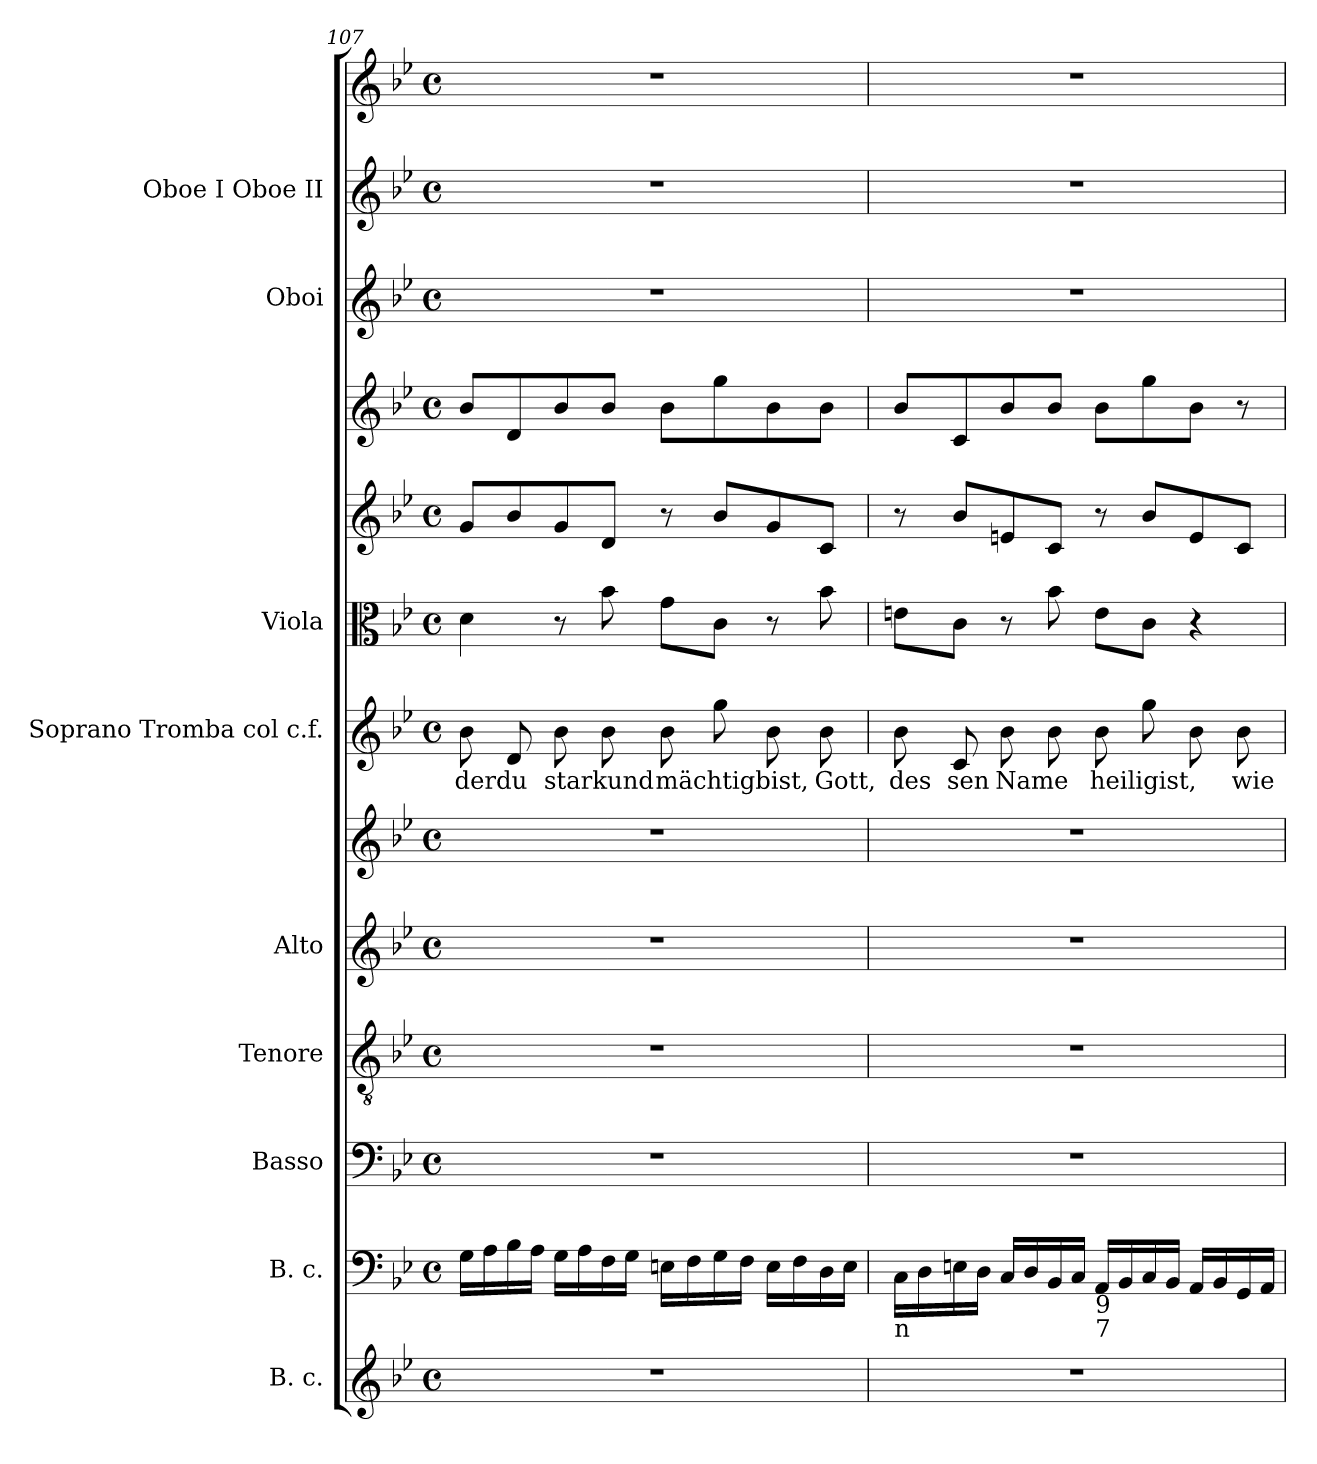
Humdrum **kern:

**kern	**kern	**kern	**kern	**kern	**kern	**kern	**text	**kern	**kern	**kern	**kern	**kern	**kern
*part12	*part11	*part10	*part9	*part8	*part7	*part6	*part6	*part5	*part4	*part3	*part2	*part1	*part1
*staff13	*staff12	*staff11	*staff10	*staff9	*staff8	*staff7	*staff7	*staff6	*staff5	*staff4	*staff3	*staff2	*staff1
*I"B. c.	*I"B. c.	*I"Basso	*I"Tenore	*I"Alto	*	*I"Soprano Tromba col c.f.	*	*I"Viola	*	*	*I"Oboi	*I"Oboe I Oboe II	*
*	*I'B. c.	*I'Basso	*I'Tenore	*I'Alto	*	*I'Soprano	*	*I'Viola	*	*	*	*I'Ob	*
!!LO:PB:g=z
*clefG2	*clefF4	*clefF4	*clefGv2	*clefG2	*clefG2	*clefG2	*	*clefC3	*clefG2	*clefG2	*clefG2	*clefG2	*clefG2
*k[b-e-]	*k[b-e-]	*k[b-e-]	*k[b-e-]	*k[b-e-]	*k[b-e-]	*k[b-e-]	*	*k[b-e-]	*k[b-e-]	*k[b-e-]	*k[b-e-]	*k[b-e-]	*k[b-e-]
*B-:	*B-:	*B-:	*B-:	*B-:	*B-:	*B-:	*	*B-:	*B-:	*B-:	*B-:	*B-:	*B-:
*M4/4	*M4/4	*M4/4	*M4/4	*M4/4	*M4/4	*M4/4	*	*M4/4	*M4/4	*M4/4	*M4/4	*M4/4	*M4/4
*met(c)	*met(c)	*met(c)	*met(c)	*met(c)	*met(c)	*met(c)	*	*met(c)	*met(c)	*met(c)	*met(c)	*met(c)	*met(c)
=107	=107	=107	=107	=107	=107	=107	=107	=107	=107	=107	=107	=107	=107
!	!	!	!	!	!	!	!LO:LY:b	!	!	!	!	!	!
1r	16G\LL	1r	1r	1r	1r	8b-\	derdu	4d\	8g/L	8b-/L	1r	1r	1r
.	16A\	.	.	.	.	.	.	.	.	.	.	.	.
.	16B-\	.	.	.	.	8d/	.	.	8b-/	8d/	.	.	.
.	16A\JJ	.	.	.	.	.	.	.	.	.	.	.	.
!	!	!	!	!	!	!	!LO:LY:b	!	!	!	!	!	!
.	16G\LL	.	.	.	.	8b-\	starkund	8r	8g/	8b-/	.	.	.
.	16A\	.	.	.	.	.	.	.	.	.	.	.	.
.	16F\	.	.	.	.	8b-\	.	8b-\	8d/J	8b-/J	.	.	.
.	16G\JJ	.	.	.	.	.	.	.	.	.	.	.	.
!	!	!	!	!	!	!	!LO:LY:b	!	!	!	!	!	!
.	16En>\LL	.	.	.	.	8b-\	mächtigbist,	8g\L	8r	8b-\L	.	.	.
.	16F\	.	.	.	.	.	.	.	.	.	.	.	.
.	16G\	.	.	.	.	8gg\	.	8c\J	8b-/L	8gg\	.	.	.
.	16F\JJ	.	.	.	.	.	.	.	.	.	.	.	.
.	16E\LL	.	.	.	.	8b-\	.	8r	8g/	8b-\	.	.	.
.	16F\	.	.	.	.	.	.	.	.	.	.	.	.
!	!	!	!	!	!	!	!LO:LY:b	!	!	!	!	!	!
.	16D\	.	.	.	.	8b-\	Gott,	8b-\	8c/J	8b-\J	.	.	.
.	16E\JJ	.	.	.	.	.	.	.	.	.	.	.	.
=108	=108	=108	=108	=108	=108	=108	=108	=108	=108	=108	=108	=108	=108
!	!LO:TX:b:t=n	!	!	!	!	!	!	!	!	!	!	!	!
!	!	!	!	!	!	!	!LO:LY:b	!	!	!	!	!	!
1r	16C\LL	1r	1r	1r	1r	8b-\	des	8en\L	8r	8b-/L	1r	1r	1r
.	16D\	.	.	.	.	.	.	.	.	.	.	.	.
!	!	!	!	!	!	!	!LO:LY:b	!	!	!	!	!	!
.	16En\	.	.	.	.	8c/	sen	8c\J	8b-/L	8c/	.	.	.
.	16D\JJ	.	.	.	.	.	.	.	.	.	.	.	.
!	!	!	!	!	!	!	!LO:LY:b	!	!	!	!	!	!
.	16C/LL	.	.	.	.	8b-\	Name	8r	8en/	8b-/	.	.	.
.	16D/	.	.	.	.	.	.	.	.	.	.	.	.
.	16BB-/	.	.	.	.	8b-\	.	8b-\	8c/J	8b-/J	.	.	.
.	16C/JJ	.	.	.	.	.	.	.	.	.	.	.	.
!	!LO:TX:b:t=9	!	!	!	!	!	!	!	!	!	!	!	!
!	!LO:TX:b:t=7	!	!	!	!	!	!	!	!	!	!	!	!
!	!	!	!	!	!	!	!LO:LY:b	!	!	!	!	!	!
.	16AA/LL	.	.	.	.	8b-\	heiligist,	8e\L	8r	8b-\L	.	.	.
.	16BB-/	.	.	.	.	.	.	.	.	.	.	.	.
.	16C/	.	.	.	.	8gg\	.	8c\J	8b-/L	8gg\	.	.	.
.	16BB-/JJ	.	.	.	.	.	.	.	.	.	.	.	.
.	16AA/LL	.	.	.	.	8b-\	.	4r	8e/	8b-\J	.	.	.
.	16BB-/	.	.	.	.	.	.	.	.	.	.	.	.
!	!	!	!	!	!	!	!LO:LY:b	!	!	!	!	!	!
.	16GG/	.	.	.	.	8b-\	wie	.	8c/J	8r	.	.	.
.	16AA/JJ	.	.	.	.	.	.	.	.	.	.	.	.
=	=	=	=	=	=	=	=	=	=	=	=	=	=
*-	*-	*-	*-	*-	*-	*-	*-	*-	*-	*-	*-	*-	*-
